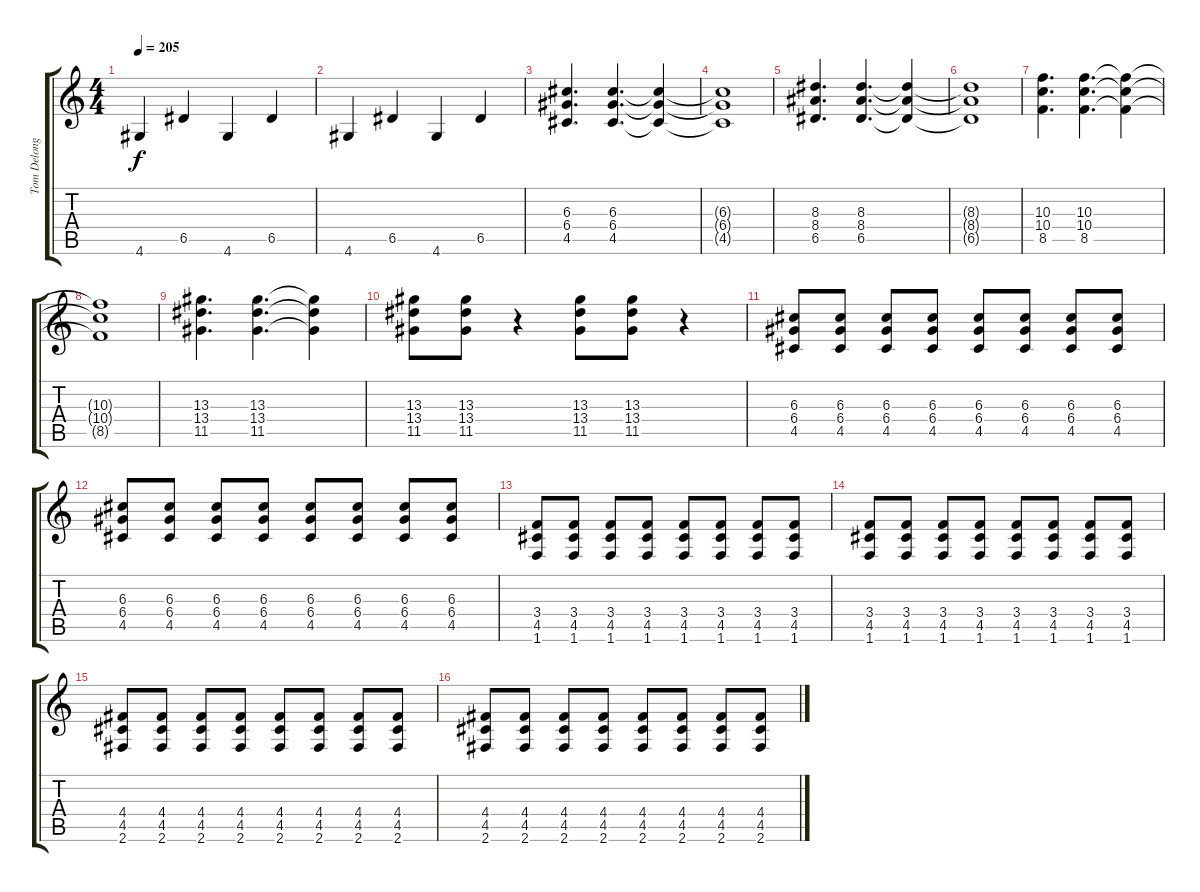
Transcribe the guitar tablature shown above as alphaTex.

\track ("Tom Delonge (Guitar 1)" "Tom Delong") {instrument overdrivenguitar}
\staff {score tabs}
\tuning (E4 B3 G3 D3 A2 E2) {hide}
\ts (4 4)
\tempo 205
\clef g2
\ks c
4.6.4{dy f instrument acousticguitarnylon} 6.5.4 4.6.4 6.5.4 |
4.6.4 6.5.4 4.6.4 6.5.4 |
(6.3 6.4 4.5).4{d instrument overdrivenguitar} (6.3 6.4 4.5).4{d} (6.3{t} 6.4{t} 4.5{t}).4 |
(6.3{t} 6.4{t} 4.5{t}).1 |
(8.3 8.4 6.5).4{d instrument overdrivenguitar} (8.3 8.4 6.5).4{d} (8.3{t} 8.4{t} 6.5{t}).4 |
(8.3{t} 8.4{t} 6.5{t}).1 |
(10.3 10.4 8.5).4{d instrument overdrivenguitar} (10.3 10.4 8.5).4{d} (10.3{t} 10.4{t} 8.5{t}).4 |
(10.3{t} 10.4{t} 8.5{t}).1 |
(13.3 13.4 11.5).4{d instrument overdrivenguitar} (13.3 13.4 11.5).4{d} (13.3{t} 13.4{t} 11.5{t}).4 |
(13.3 13.4 11.5).8 (13.3 13.4 11.5).8 r.4 (13.3 13.4 11.5).8 (13.3 13.4 11.5).8 r.4 |
(6.3 6.4 4.5).8 (6.3 6.4 4.5).8 (6.3 6.4 4.5).8 (6.3 6.4 4.5).8 (6.3 6.4 4.5).8 (6.3 6.4 4.5).8 (6.3 6.4 4.5).8 (6.3 6.4 4.5).8 |
(6.3 6.4 4.5).8 (6.3 6.4 4.5).8 (6.3 6.4 4.5).8 (6.3 6.4 4.5).8 (6.3 6.4 4.5).8 (6.3 6.4 4.5).8 (6.3 6.4 4.5).8 (6.3 6.4 4.5).8 |
(3.4 4.5 1.6).8 (3.4 4.5 1.6).8 (3.4 4.5 1.6).8 (3.4 4.5 1.6).8 (3.4 4.5 1.6).8 (3.4 4.5 1.6).8 (3.4 4.5 1.6).8 (3.4 4.5 1.6).8 |
(3.4 4.5 1.6).8 (3.4 4.5 1.6).8 (3.4 4.5 1.6).8 (3.4 4.5 1.6).8 (3.4 4.5 1.6).8 (3.4 4.5 1.6).8 (3.4 4.5 1.6).8 (3.4 4.5 1.6).8 |
(4.4 4.5 2.6).8 (4.4 4.5 2.6).8 (4.4 4.5 2.6).8 (4.4 4.5 2.6).8 (4.4 4.5 2.6).8 (4.4 4.5 2.6).8 (4.4 4.5 2.6).8 (4.4 4.5 2.6).8 |
(4.4 4.5 2.6).8 (4.4 4.5 2.6).8 (4.4 4.5 2.6).8 (4.4 4.5 2.6).8 (4.4 4.5 2.6).8 (4.4 4.5 2.6).8 (4.4 4.5 2.6).8 (4.4 4.5 2.6).8
